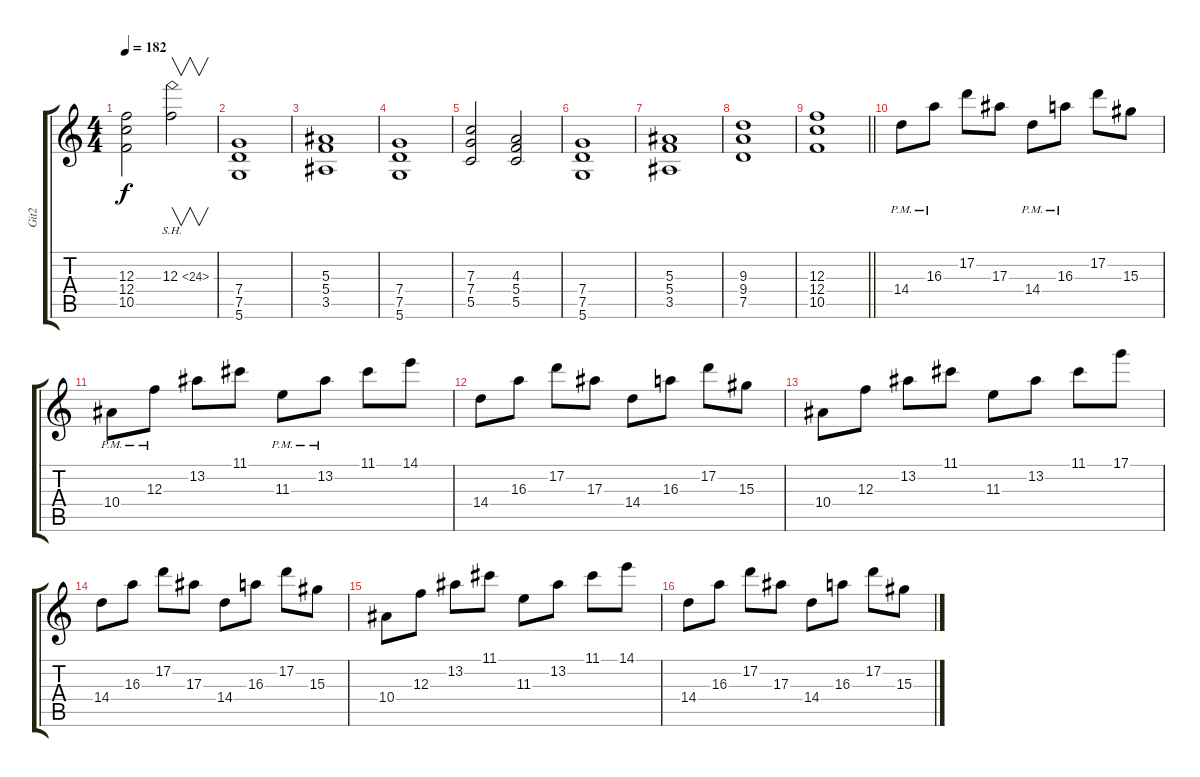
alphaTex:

\track ("Git2" "Git2") {instrument distortionguitar}
\staff {score tabs}
\tuning (D4 A3 F3 C3 G2 D2) {hide}
\ts (4 4)
\tempo 182
\clef g2
\ks c
(12.3 12.4 10.5).2{dy f} 12.3{sh 12}.2{v} |
(7.4 7.5 5.6).1 |
(5.3 5.4 3.5).1 |
(7.4 7.5 5.6).1 |
(7.3 7.4 5.5).2 (4.3 5.4 5.5).2 |
(7.4 7.5 5.6).1 |
(5.3 5.4 3.5).1 |
(9.3 9.4 7.5).1 |
\barLineRight lightlight
(12.3 12.4 10.5).1 |
14.4{pm}.8 16.3{pm}.8 17.2.8 17.3.8 14.4{pm}.8 16.3{pm}.8 17.2.8 15.3.8 |
10.4{pm}.8 12.3{pm}.8 13.2.8 11.1.8 11.3{pm}.8 13.2{pm}.8 11.1.8 14.1.8 |
14.4.8 16.3.8 17.2.8 17.3.8 14.4.8 16.3.8 17.2.8 15.3.8 |
10.4.8 12.3.8 13.2.8 11.1.8 11.3.8 13.2.8 11.1.8 17.1.8 |
14.4.8 16.3.8 17.2.8 17.3.8 14.4.8 16.3.8 17.2.8 15.3.8 |
10.4.8 12.3.8 13.2.8 11.1.8 11.3.8 13.2.8 11.1.8 14.1.8 |
14.4.8 16.3.8 17.2.8 17.3.8 14.4.8 16.3.8 17.2.8 15.3.8
